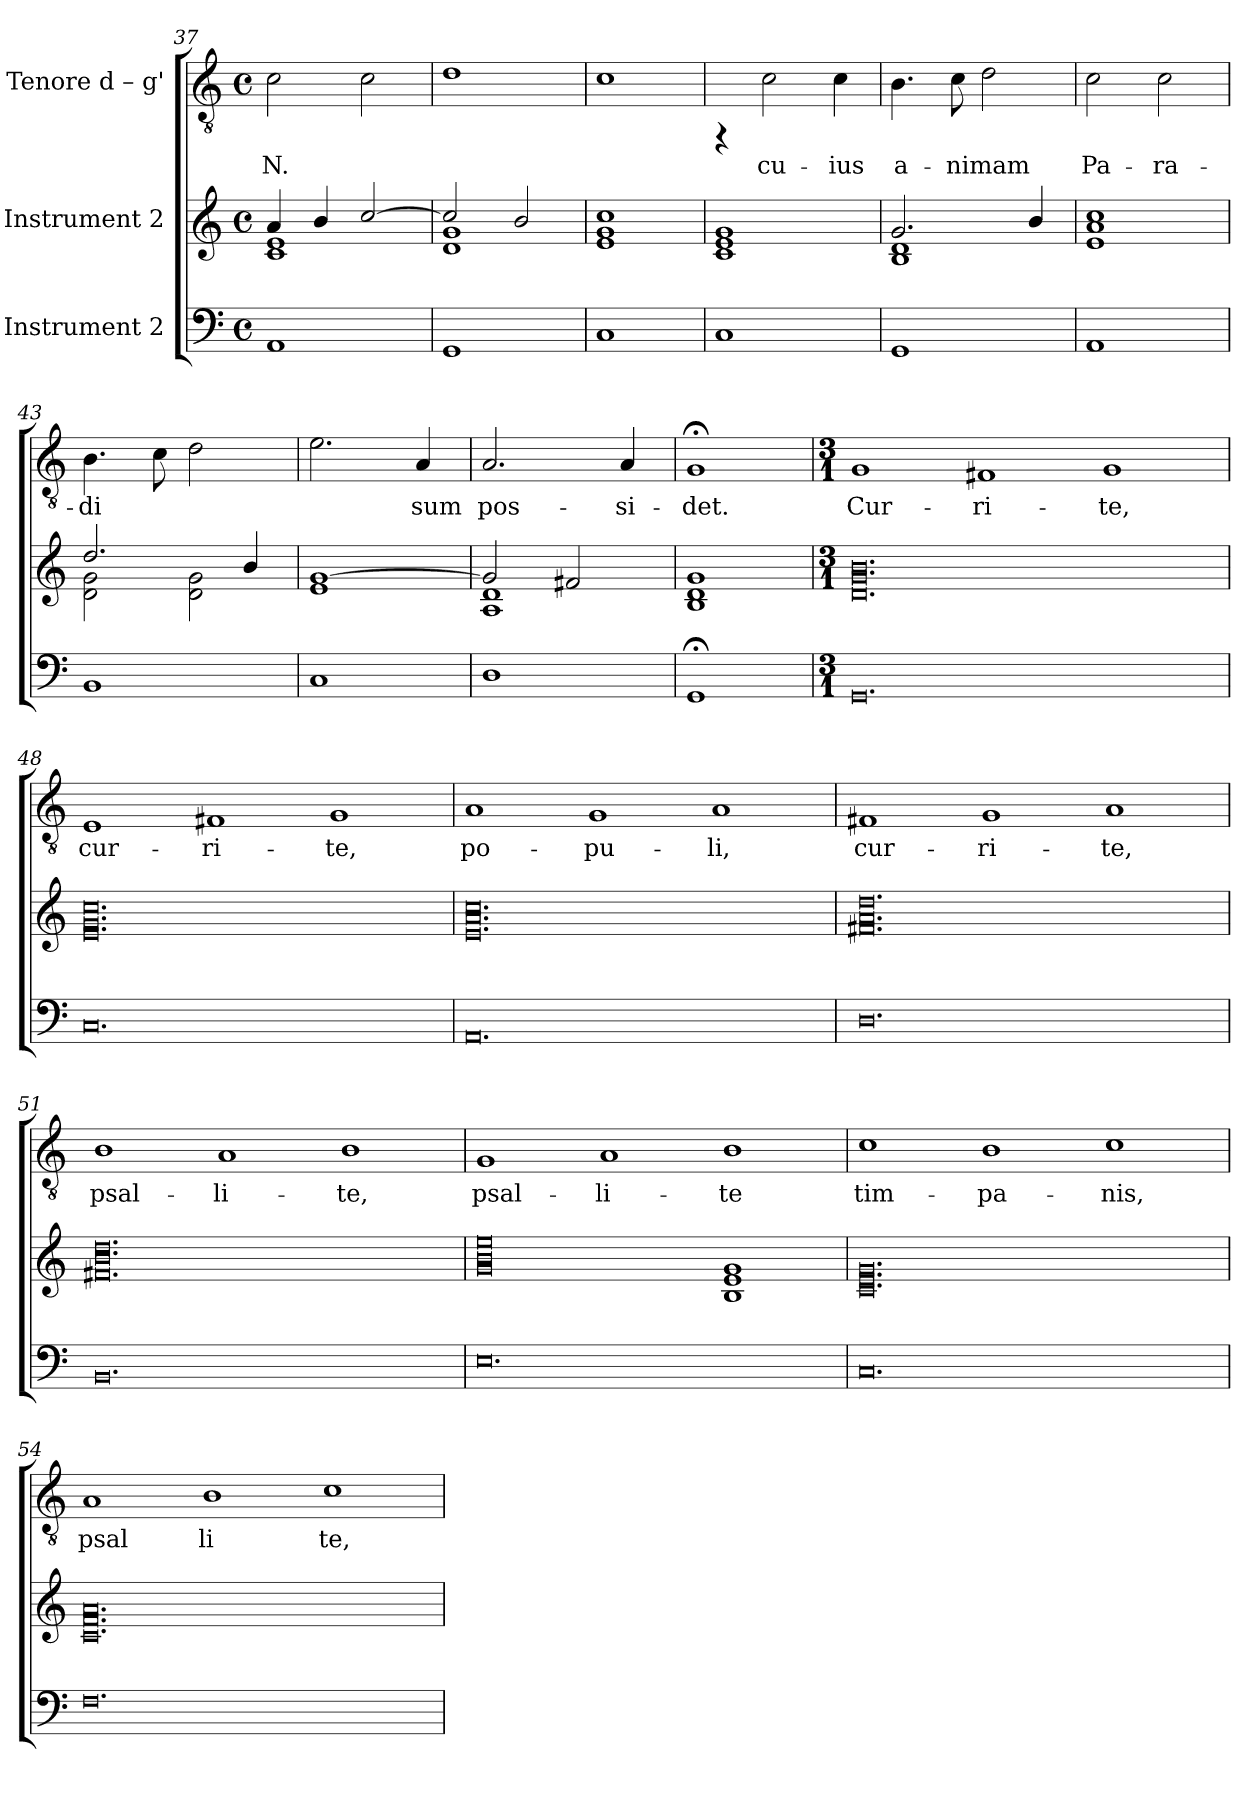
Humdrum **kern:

**kern	**kern	**kern	**text
*part3	*part2	*part1	*part1
*staff3	*staff2	*staff1	*staff1
*I"Instrument 2	*I"Instrument 2	*I"Tenore  d – g'	*
*clefF4	*clefG2	*clefGv2	*
*k[]	*k[]	*k[]	*
*C:	*C:	*C:	*
*M4/4	*M4/4	*M4/4	*
*met(c)	*met(c)	*met(c)	*
=37	=37	=37	=37
*	*^	*	*
!	!	!	!	!LO:LY:b:cj
1AA	4a/	1e 1c	2c\	N.
.	4b/	.	.	.
!	!	!	!	!LO:LY:b:cj
.	[>2cc/	.	2c\	.
=38	=38	=38	=38	=38
!	!	!	!	!LO:LY:b:cj
1GG	2cc/]	1g 1d	1d	.
.	2b/	.	.	.
*	*v	*v	*	*
=39	=39	=39	=39
!	!	!	!LO:LY:b:cj
1C	1g 1e 1cc	1c	.
!!LO:LB:g=z
=40	=40	=40	=40
1C	1e 1c 1g	4rFF	.
!	!	!	!LO:LY:b:cj
.	.	2c\	cu-
!	!	!	!LO:LY:b:cj
.	.	4c\	-ius
=41	=41	=41	=41
*	*^	*	*
!	!	!	!	!LO:LY:b:cj
1GG	2.g/	1d 1B	4.B\	a-
!	!	!	!	!LO:LY:b:cj
.	.	.	8c\	-nimam
!	!	!	!	!LO:LY:b:cj
.	.	.	2d\	.
.	4b/	.	.	.
*	*v	*v	*	*
=42	=42	=42	=42
!	!	!	!LO:LY:b:cj
1AA	1a 1e 1cc	2c\	Pa-
!	!	!	!LO:LY:b:cj
.	.	2c\	-ra-
=43	=43	=43	=43
*	*^	*	*
!	!	!	!	!LO:LY:b:cj
1BB	2.dd/	2d\ 2g\	4.B\	-di-
!	!	!	!	!LO:LY:b:cj
.	.	.	8c\	--
!	!	!	!	!LO:LY:b:cj
.	.	2d\ 2g\	2d\	--
.	4b/	.	.	.
*	*v	*v	*	*
=44	=44	=44	=44
!	!	!	!LO:LY:b:cj
1C	1e [>1g	2.e\	--
!	!	!	!LO:LY:b:cj
.	.	4A/	-sum
=45	=45	=45	=45
*	*^	*	*
!	!	!	!	!LO:LY:b:cj
1D	2g/]	1d 1A	2.A/	pos-
.	2f#X/	.	.	.
!	!	!	!	!LO:LY:b:cj
.	.	.	4A/	-si-
*	*v	*v	*	*
=46	=46	=46	=46
!	!	!	!LO:LY:b:cj
1GG;<	1d 1B 1g	1G;<	-det.
=47	=47	=47	=47
*M3/1	*M3/1	*M3/1	*
!	!	!	!LO:LY:b:cj
0.GG	0.b 0.d 0.g	1G	Cur-
!	!	!	!LO:LY:b:cj
.	.	1F#X	-ri-
!	!	!	!LO:LY:b:cj
.	.	1G	-te,
!!LO:LB:g=z
=48	=48	=48	=48
!	!	!	!LO:LY:b:cj
0.C	0.cc 0.e 0.g	1E	cur-
!	!	!	!LO:LY:b:cj
.	.	1F#	-ri-
!	!	!	!LO:LY:b:cj
.	.	1G	-te,
=49	=49	=49	=49
!	!	!	!LO:LY:b:cj
0.AA	0.cc 0.e 0.a	1A	po-
!	!	!	!LO:LY:b:cj
.	.	1G	-pu-
!	!	!	!LO:LY:b:cj
.	.	1A	-li,
=50	=50	=50	=50
!	!	!	!LO:LY:b:cj
0.D	0.dd 0.f#X 0.a	1F#	cur-
!	!	!	!LO:LY:b:cj
.	.	1G	-ri-
!	!	!	!LO:LY:b:cj
.	.	1A	-te,
=51	=51	=51	=51
!	!	!	!LO:LY:b:cj
0.BB	0.dd 0.f#X 0.b	1B	psal-
!	!	!	!LO:LY:b:cj
.	.	1A	-li-
!	!	!	!LO:LY:b:cj
.	.	1B	-te,
=52	=52	=52	=52
!	!	!	!LO:LY:b:cj
0.E	0ee 0g 0b	1G	psal-
!	!	!	!LO:LY:b:cj
.	.	1A	-li-
!	!	!	!LO:LY:b:cj
.	1e 1B 1g	1B	-te
=53	=53	=53	=53
!	!	!	!LO:LY:b:cj
0.C	0.g 0.c 0.e	1c	tim-
!	!	!	!LO:LY:b:cj
.	.	1B	-pa-
!	!	!	!LO:LY:b:cj
.	.	1c	-nis,
!!LO:LB:g=z
=54	=54	=54	=54
!	!	!	!LO:LY:b:cj
0.F	0.a 0.c 0.f	1A	psal
!	!	!	!LO:LY:b:cj
.	.	1B	li
!	!	!	!LO:LY:b:cj
.	.	1c	te,
=	=	=	=
*-	*-	*-	*-
